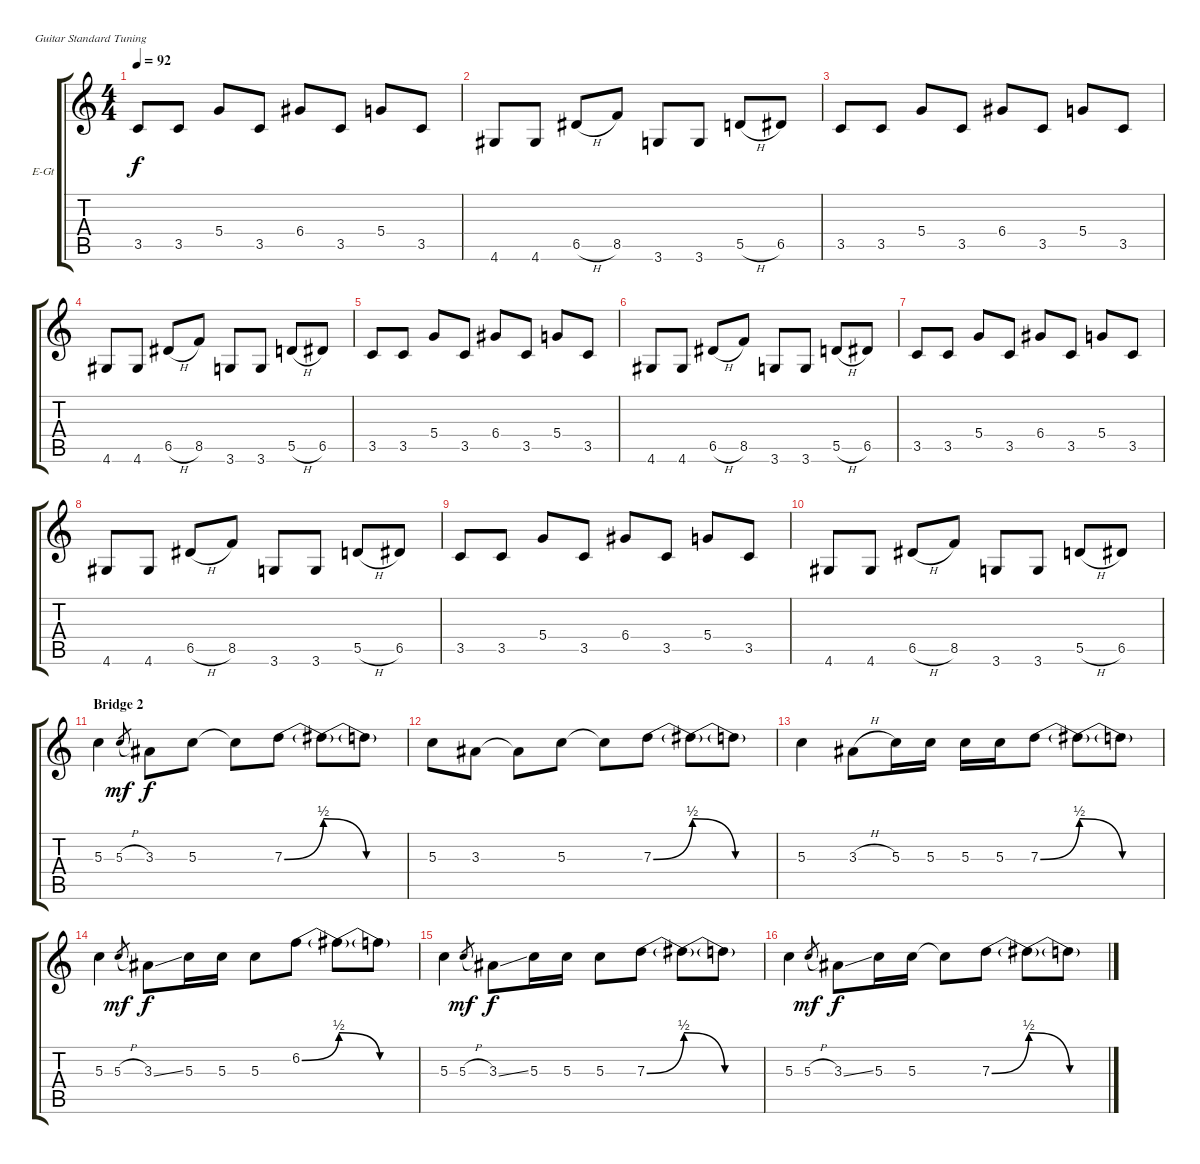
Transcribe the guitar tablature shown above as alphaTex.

\bracketExtendMode groupsimilarinstruments
\firstSystemTrackNameOrientation horizontal
\otherSystemsTrackNameOrientation horizontal
\track ("Guitar 1" "E-Gt") {instrument overdrivenguitar}
\staff {score tabs}
\tuning (E4 B3 G3 D3 A2 E2)
\ts (4 4)
\tempo 92
\clef g2
\ks c
3.5.8{dy f} 3.5.8 5.4.8 3.5.8 6.4.8 3.5.8 5.4.8 3.5.8 |
4.6.8 4.6.8 6.5{h}.8 8.5.8 3.6.8 3.6.8 5.5{h}.8 6.5.8 |
3.5.8 3.5.8 5.4.8 3.5.8 6.4.8 3.5.8 5.4.8 3.5.8 |
4.6.8 4.6.8 6.5{h}.8 8.5.8 3.6.8 3.6.8 5.5{h}.8 6.5.8 |
3.5.8 3.5.8 5.4.8 3.5.8 6.4.8 3.5.8 5.4.8 3.5.8 |
4.6.8 4.6.8 6.5{h}.8 8.5.8 3.6.8 3.6.8 5.5{h}.8 6.5.8 |
3.5.8 3.5.8 5.4.8 3.5.8 6.4.8 3.5.8 5.4.8 3.5.8 |
4.6.8 4.6.8 6.5{h}.8 8.5.8 3.6.8 3.6.8 5.5{h}.8 6.5.8 |
3.5.8 3.5.8 5.4.8 3.5.8 6.4.8 3.5.8 5.4.8 3.5.8 |
4.6.8 4.6.8 6.5{h}.8 8.5.8 3.6.8 3.6.8 5.5{h}.8 6.5.8 |
\section ("" "Bridge 2")
5.3.4 5.3{h}.8{gr dy mf} 3.3.8{dy f} 5.3.8 5.3{t}.8 7.3{be (bend 0 0 60 2)}.8 7.3{be (release 0 2 60 0) t}.8 7.3{be (hold 0 0 60 0) t}.8 |
5.3.8 3.3.8 3.3{t}.8 5.3.8 5.3{t}.8 7.3{be (bend 0 0 60 2)}.8 7.3{be (release 0 2 60 0) t}.8 7.3{be (hold 0 0 60 0) t}.8 |
5.3.4 3.3{h}.8 5.3.16 5.3.16 5.3.16 5.3.16 7.3{be (bend 0 0 60 2)}.8 7.3{be (release 0 2 60 0) t}.8 7.3{be (hold 0 0 60 0) t}.8 |
5.3.4 5.3{h}.8{gr dy mf} 3.3{ss}.8{dy f} 5.3.16 5.3.16 5.3.8 6.2{be (bend 0 0 60 2)}.8 6.2{be (release 0 2 60 0) t}.8 6.2{be (hold 0 0 60 0) t}.8 |
5.3.4 5.3{h}.8{gr dy mf} 3.3{ss}.8{dy f} 5.3.16 5.3.16 5.3.8 7.3{be (bend 0 0 60 2)}.8 7.3{be (release 0 2 60 0) t}.8 7.3{be (hold 0 0 60 0) t}.8 |
5.3.4 5.3{h}.8{gr dy mf} 3.3{ss}.8{dy f} 5.3.16 5.3.16 5.3{t}.8 7.3{be (bend 0 0 60 2)}.8 7.3{be (release 0 2 60 0) t}.8 7.3{be (hold 0 0 60 0) t}.8
